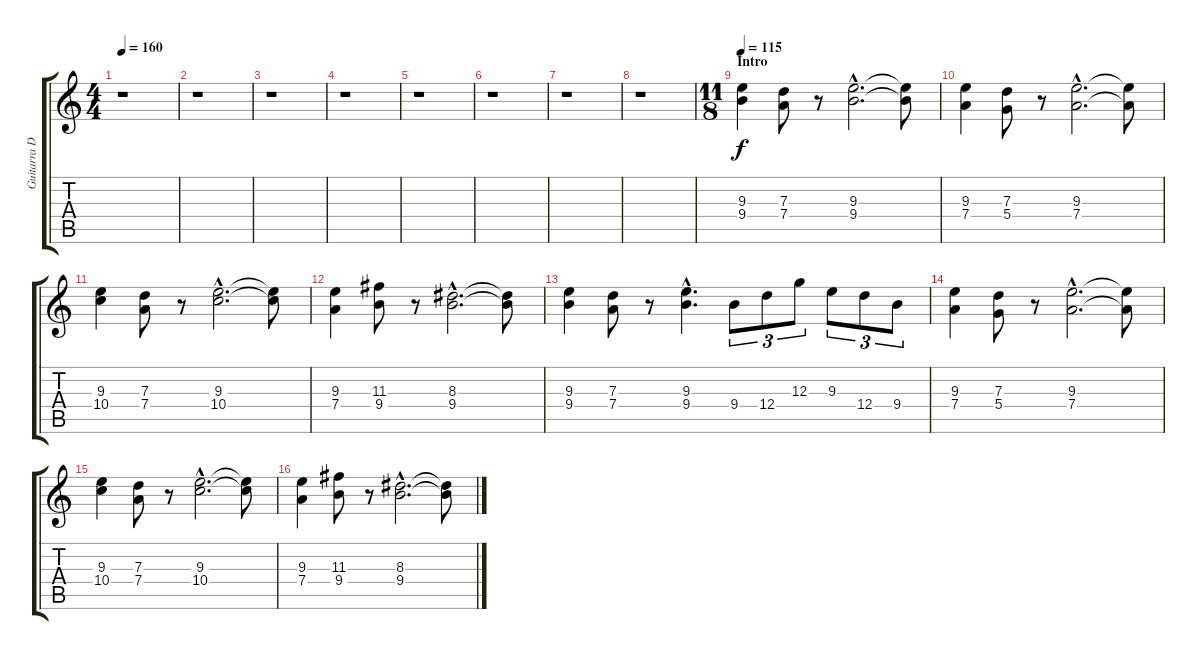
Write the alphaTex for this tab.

\track ("Guitarra Dist." "Guitarra D") {instrument overdrivenguitar}
\staff {score tabs}
\tuning (E4 B3 G3 D3 A2 E2) {hide}
\ts (4 4)
\tempo 160
\clef g2
\ks c
r.1{dy f} |
r.1 |
r.1 |
r.1 |
r.1 |
r.1 |
r.1 |
r.1 |
\ts (11 8)
\section ("" "Intro")
\tempo 115
(9.3 9.4).4 (7.3 7.4).8 r.8 (9.3{hac} 9.4{hac}).2{d} (9.3{t} 9.4{t}).8 |
(9.3 7.4).4 (7.3 5.4).8 r.8 (9.3{hac} 7.4{hac}).2{d} (9.3{t} 7.4{t}).8 |
(9.3 10.4).4 (7.3 7.4).8 r.8 (9.3{hac} 10.4{hac}).2{d} (9.3{t} 10.4{t}).8 |
(9.3 7.4).4 (11.3 9.4).8 r.8 (8.3{hac} 9.4{hac}).2{d} (8.3{t} 9.4{t}).8 |
(9.3 9.4).4 (7.3 7.4).8 r.8 (9.3{hac} 9.4{hac}).4{d} 9.4.8{tu (3 2)} 12.4.8{tu (3 2)} 12.3.8{tu (3 2)} 9.3.8{tu (3 2)} 12.4.8{tu (3 2)} 9.4.8{tu (3 2)} |
(9.3 7.4).4 (7.3 5.4).8 r.8 (9.3{hac} 7.4{hac}).2{d} (9.3{t} 7.4{t}).8 |
(9.3 10.4).4 (7.3 7.4).8 r.8 (9.3{hac} 10.4{hac}).2{d} (9.3{t} 10.4{t}).8 |
(9.3 7.4).4 (11.3 9.4).8 r.8 (8.3{hac} 9.4{hac}).2{d} (8.3{t} 9.4{t}).8{instrument distortionguitar}
